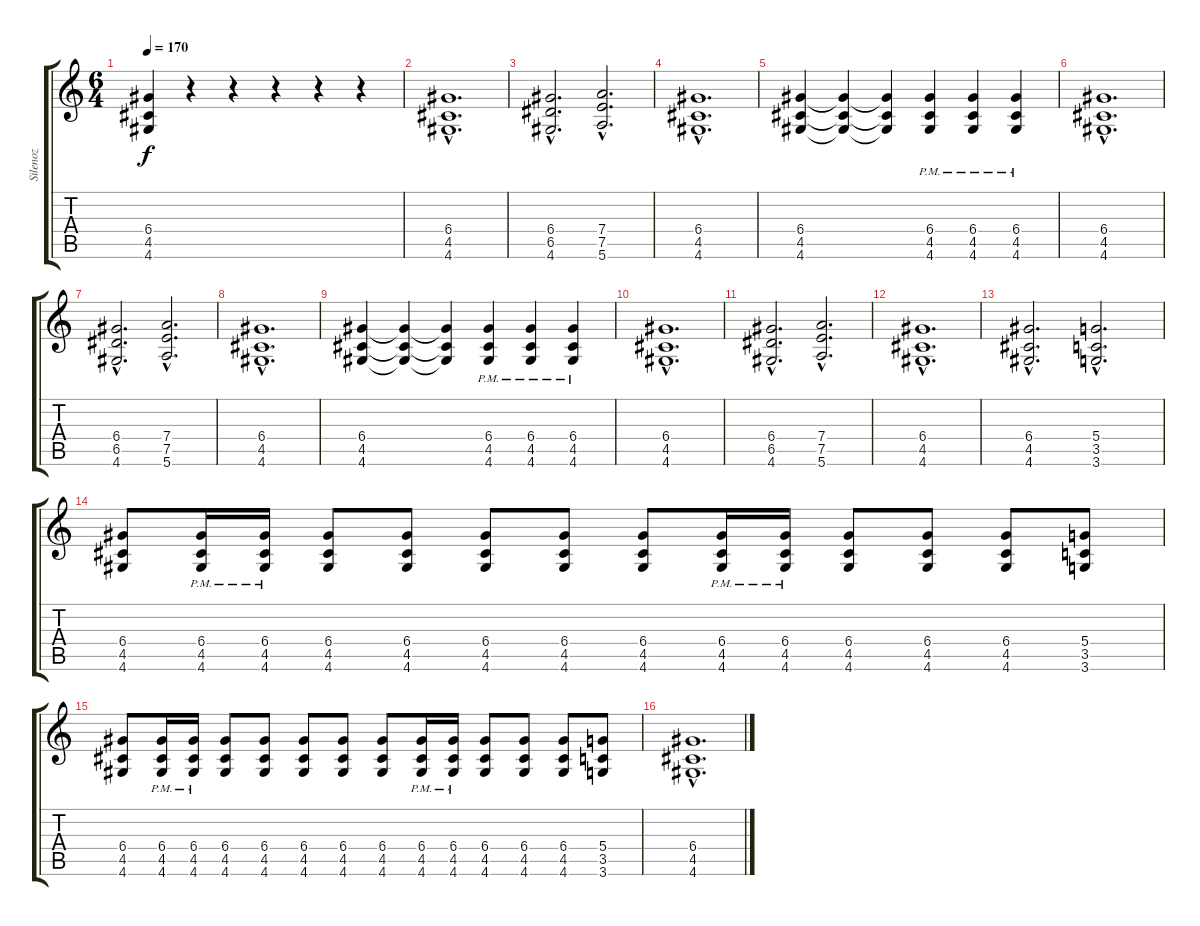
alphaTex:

\track ("Silenoz" "Silenoz") {instrument distortionguitar}
\staff {score tabs}
\tuning (E4 B3 G3 D3 A2 E2) {hide}
\ts (6 4)
\tempo 170
\clef g2
\ks c
(6.4 4.5 4.6).4{dy f} r.4 r.4 r.4 r.4 r.4 |
(6.4{hac} 4.5{hac} 4.6{hac}).1{d} |
(6.4{hac} 6.5{hac} 4.6{hac}).2{d} (7.4{hac} 7.5{hac} 5.6{hac}).2{d} |
(6.4{hac} 4.5{hac} 4.6{hac}).1{d} |
(6.4 4.5 4.6).4 (6.4{t} 4.5{t} 4.6{t}).4 (6.4{t} 4.5{t} 4.6{t}).4 (6.4{pm} 4.5{pm} 4.6{pm}).4 (6.4{pm} 4.5{pm} 4.6{pm}).4 (6.4{pm} 4.5{pm} 4.6{pm}).4 |
(6.4{hac} 4.5{hac} 4.6{hac}).1{d} |
(6.4{hac} 6.5{hac} 4.6{hac}).2{d} (7.4{hac} 7.5{hac} 5.6{hac}).2{d} |
(6.4{hac} 4.5{hac} 4.6{hac}).1{d} |
(6.4 4.5 4.6).4 (6.4{t} 4.5{t} 4.6{t}).4 (6.4{t} 4.5{t} 4.6{t}).4 (6.4{pm} 4.5{pm} 4.6{pm}).4 (6.4{pm} 4.5{pm} 4.6{pm}).4 (6.4{pm} 4.5{pm} 4.6{pm}).4 |
(6.4{hac} 4.5{hac} 4.6{hac}).1{d} |
(6.4{hac} 6.5{hac} 4.6{hac}).2{d} (7.4{hac} 7.5{hac} 5.6{hac}).2{d} |
(6.4{hac} 4.5{hac} 4.6{hac}).1{d} |
(6.4{hac} 4.5{hac} 4.6{hac}).2{d} (5.4{hac} 3.5{hac} 3.6{hac}).2{d} |
(6.4 4.5 4.6).8 (6.4{pm} 4.5{pm} 4.6{pm}).16 (6.4{pm} 4.5{pm} 4.6{pm}).16 (6.4 4.5 4.6).8 (6.4 4.5 4.6).8 (6.4 4.5 4.6).8 (6.4 4.5 4.6).8 (6.4 4.5 4.6).8 (6.4{pm} 4.5{pm} 4.6{pm}).16 (6.4{pm} 4.5{pm} 4.6{pm}).16 (6.4 4.5 4.6).8 (6.4 4.5 4.6).8 (6.4 4.5 4.6).8 (5.4 3.5 3.6).8 |
(6.4 4.5 4.6).8 (6.4{pm} 4.5{pm} 4.6{pm}).16 (6.4{pm} 4.5{pm} 4.6{pm}).16 (6.4 4.5 4.6).8 (6.4 4.5 4.6).8 (6.4 4.5 4.6).8 (6.4 4.5 4.6).8 (6.4 4.5 4.6).8 (6.4{pm} 4.5{pm} 4.6{pm}).16 (6.4{pm} 4.5{pm} 4.6{pm}).16 (6.4 4.5 4.6).8 (6.4 4.5 4.6).8 (6.4 4.5 4.6).8 (5.4 3.5 3.6).8 |
(6.4{hac} 4.5{hac} 4.6{hac}).1{d}
